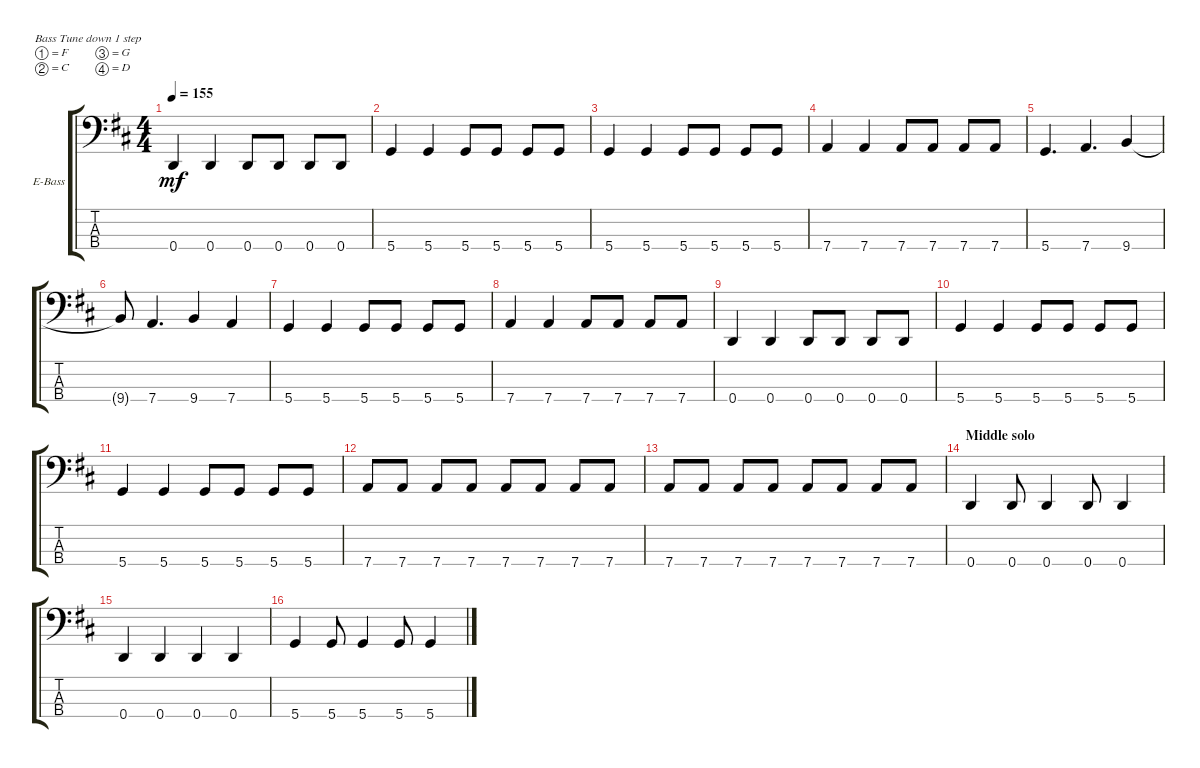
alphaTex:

\defaultSystemsLayout 4
\bracketExtendMode groupsimilarinstruments
\firstSystemTrackNameOrientation horizontal
\otherSystemsTrackNameOrientation horizontal
\track ("Electric Bass (Andera Kjølholm)" "E-Bass") {instrument electricbassfinger}
\staff {score tabs}
\tuning (F2 C2 G1 D1)
\ts (4 4)
\tempo 155
\clef f4
\scale
0.333333
\ks d
0.4.4{dy mf} 0.4.4 0.4.8 0.4.8 0.4.8 0.4.8 |
\scale
0.333333 5.4.4 5.4.4 5.4.8 5.4.8 5.4.8 5.4.8 |
\scale
0.333333 5.4.4 5.4.4 5.4.8 5.4.8 5.4.8 5.4.8 |
\scale
0.333333 7.4.4 7.4.4 7.4.8 7.4.8 7.4.8 7.4.8 |
\scale
0.333333 5.4.4{d} 7.4.4{d} 9.4.4 |
\scale
0.333333 9.4{t}.8 7.4.4{d} 9.4.4 7.4.4 |
\scale
0.333333 5.4.4 5.4.4 5.4.8 5.4.8 5.4.8 5.4.8 |
\scale
0.333333 7.4.4 7.4.4 7.4.8 7.4.8 7.4.8 7.4.8 |
\scale
0.333333 0.4.4 0.4.4 0.4.8 0.4.8 0.4.8 0.4.8 |
\scale
0.333333 5.4.4 5.4.4 5.4.8 5.4.8 5.4.8 5.4.8 |
\scale
0.333333 5.4.4 5.4.4 5.4.8 5.4.8 5.4.8 5.4.8 |
\scale
0.333333 7.4.8 7.4.8 7.4.8 7.4.8 7.4.8 7.4.8 7.4.8 7.4.8 |
\scale
0.333333 7.4.8 7.4.8 7.4.8 7.4.8 7.4.8 7.4.8 7.4.8 7.4.8 |
\section ("" "Middle solo")
\scale
0.333333 0.4.4 0.4.8 0.4.4 0.4.8 0.4.4 |
\scale
0.333333 0.4.4 0.4.4 0.4.4 0.4.4 |
\scale
0.333333 5.4.4 5.4.8 5.4.4 5.4.8 5.4.4
